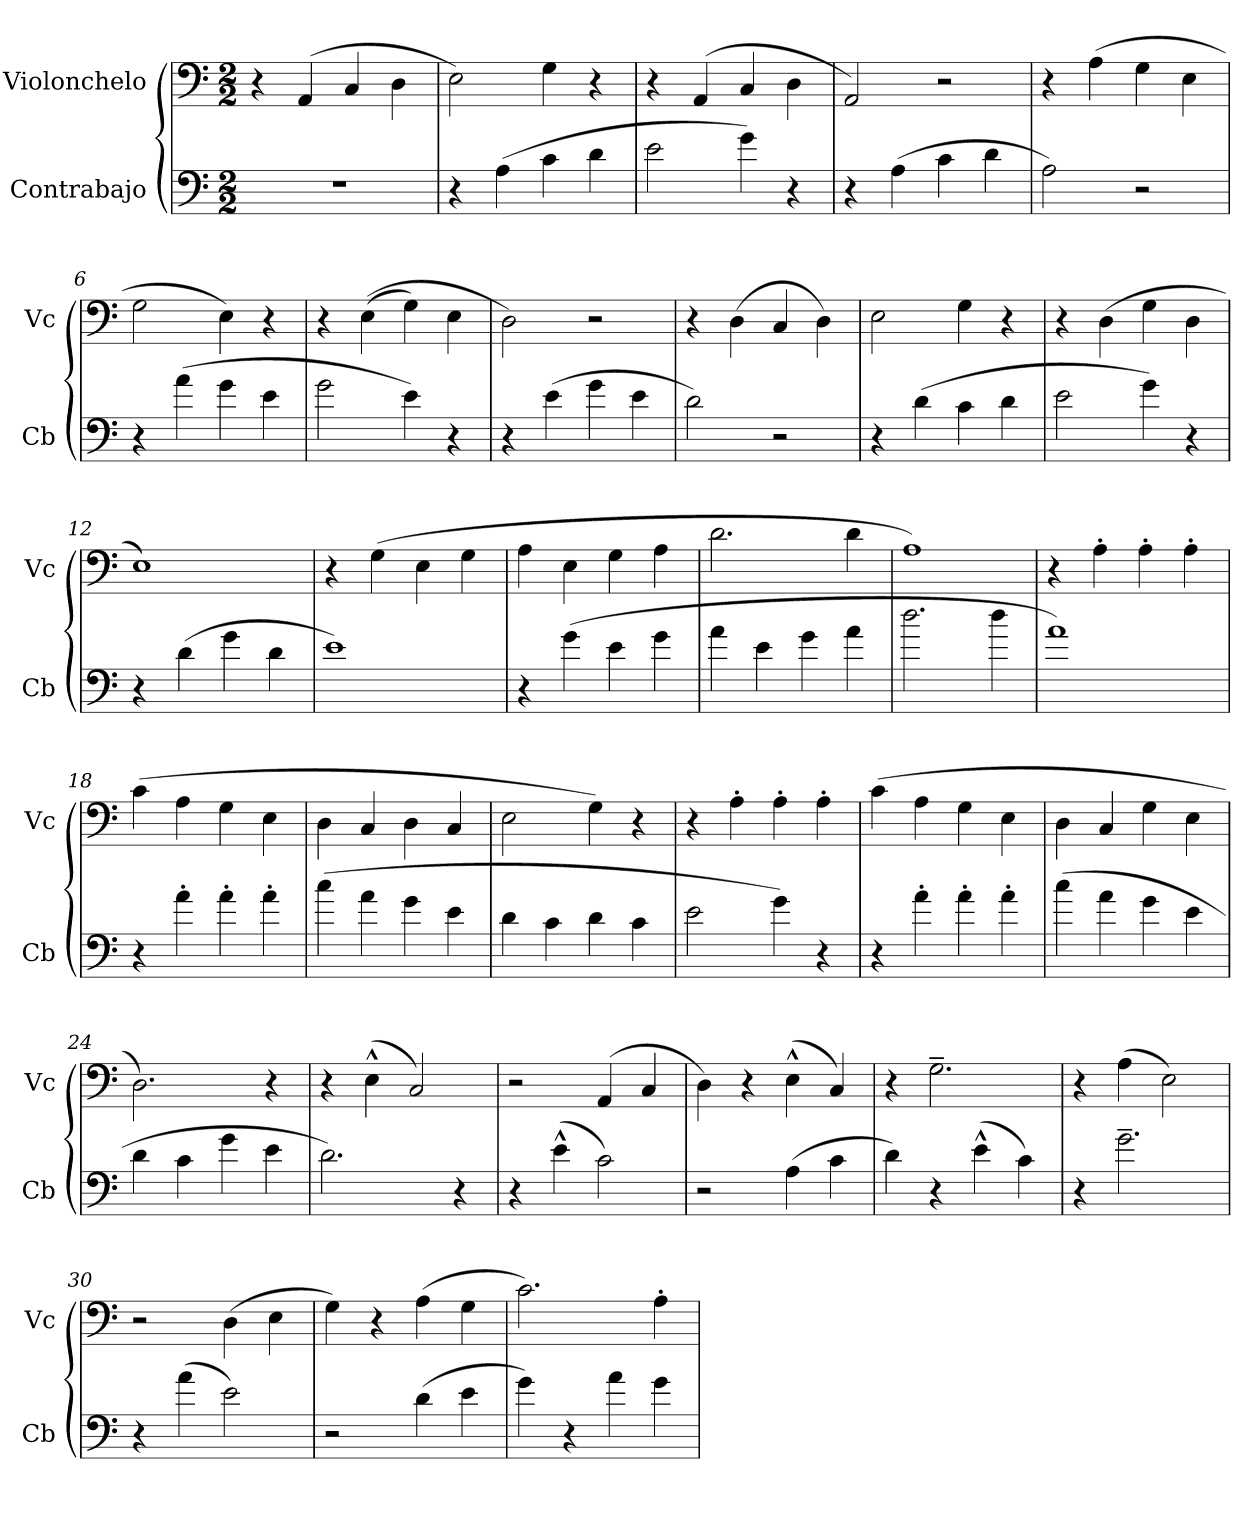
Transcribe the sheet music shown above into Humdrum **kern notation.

**kern	**kern
*part2	*part1
*staff2	*staff1
*I"Contrabajo	*I"Violonchelo
*I'Cb	*I'Vc
*clefF4	*clefF4
*ITrd7c12	*
*k[]	*k[]
*M2/2	*M2/2
*MM160	*MM160
=1	=1
1r	4r
.	(>4AA/
.	4C/
.	4D\
=2	=2
4r	2E\)
(>4AA\	.
4C\	4G\
4D\	4r
=3	=3
2E\	4r
.	(>4AA/
4G\)	4C/
4r	4D\
=4	=4
4r	2AA/)
(>4AA\	.
4C\	2r
4D\	.
=5	=5
2AA\)	4r
.	(>4A\
2r	4G\
.	4E\
=6	=6
4r	2G\
(>4A\	.
4G\	4E\)
4E\	4r
=7	=7
2G\	4r
.	(>(>4E\
4E\)	4G\)
4r	4E\
=8	=8
4r	2D\)
(>4E\	.
4G\	2r
4E\	.
!!LO:LB:g=z
=9	=9
2D\)	4r
.	(>4D\
2r	4C/
.	4D\)
=10	=10
4r	2E\
(>4D\	.
4C\	4G\
4D\	4r
=11	=11
2E\	4r
.	(>4D\
4G\)	4G\
4r	4D\
=12	=12
4r	1E)
(>4D\	.
4G\	.
4D\	.
=13	=13
1E)	4r
.	(>4G\
.	4E\
.	4G\
=14	=14
4r	4A\
(>4G\	4E\
4E\	4G\
4G\	4A\
=15	=15
4A\	2.d\
4E\	.
4G\	.
4A\	4d\
=16	=16
2.d\	1A)
4d\	.
!!LO:LB:g=z
=17	=17
1A)	4r
.	4A'\
.	4A'\
.	4A'\
=18	=18
4r	(>4c\
4A'\	4A\
4A'\	4G\
4A'\	4E\
=19	=19
(>4c\	4D\
4A\	4C/
4G\	4D\
4E\	4C/
=20	=20
4D\	2E\
4C\	.
4D\	4G\)
4C\	4r
=21	=21
2E\	4r
.	4A'\
4G\)	4A'\
4r	4A'\
=22	=22
4r	(>4c\
4A'\	4A\
4A'\	4G\
4A'\	4E\
=23	=23
(>4c\	4D\
4A\	4C/
4G\	4G\
4E\	4E\
=24	=24
4D\	2.D\)
4C\	.
4G\	.
4E\	4r
!!LO:LB:g=z
=25	=25
2.D\)	4r
.	(>4E^^\
.	2C/)
4r	.
=26	=26
4r	2r
(>4E^^\	.
2C\)	(>4AA/
.	4C/
=27	=27
2r	4D\)
.	4r
(>4AA\	(>4E^^\
4C\	4C/)
=28	=28
4D\)	4r
4r	2.G~\
(>4E^^\	.
4C\)	.
=29	=29
4r	4r
2.G~\	(>4A\
.	2E\)
=30	=30
4r	2r
(>4A\	.
2E\)	(>4D\
.	4E\
=31	=31
2r	4G\)
.	4r
(>4D\	(>4A\
4E\	4G\
=32	=32
4G\)	2.c\)
4r	.
4A\	.
4G\	4A'\
=	=
*-	*-
